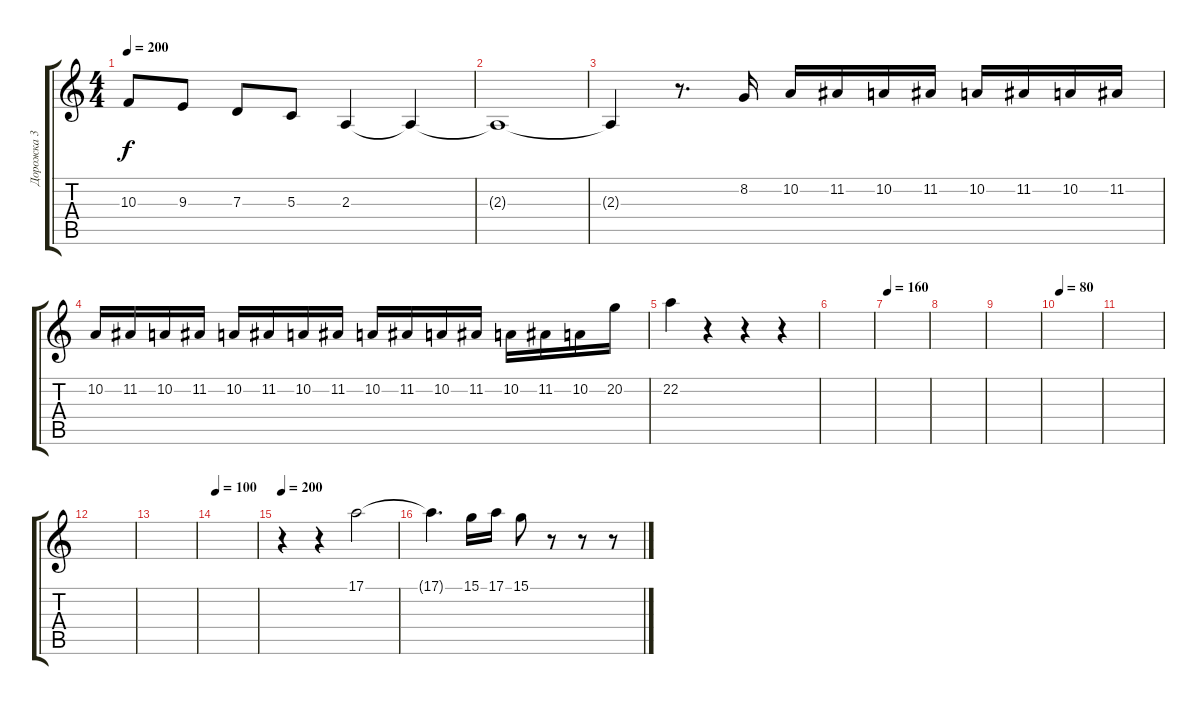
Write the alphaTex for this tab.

\track ("Дорожка 3" "Дорожка 3") {instrument trumpet}
\staff {score tabs}
\tuning (E4 B3 G3 D3 A2 E2) {hide}
\ts (4 4)
\tempo 200
\clef g2
\ks c
10.3.8{dy f} 9.3.8 7.3.8 5.3.8 2.3.4 2.3{t}.4 |
2.3{t}.1 |
2.3{t}.4 r.8{d} 8.2.16 10.2.16 11.2.16 10.2.16 11.2.16 10.2.16 11.2.16 10.2.16 11.2.16 |
10.2.16 11.2.16 10.2.16 11.2.16 10.2.16 11.2.16 10.2.16 11.2.16 10.2.16 11.2.16 10.2.16 11.2.16 10.2.16 11.2.16 10.2.16 20.2.16 |
22.2.4 r.4 r.4 r.4 |
|
\tempo 160
|
|
|
\tempo 80
|
|
|
|
\tempo 100
|
\tempo 200
r.4 r.4 17.1.2 |
17.1{t}.4{d} 15.1.16 17.1.16 15.1.8 r.8 r.8 r.8
